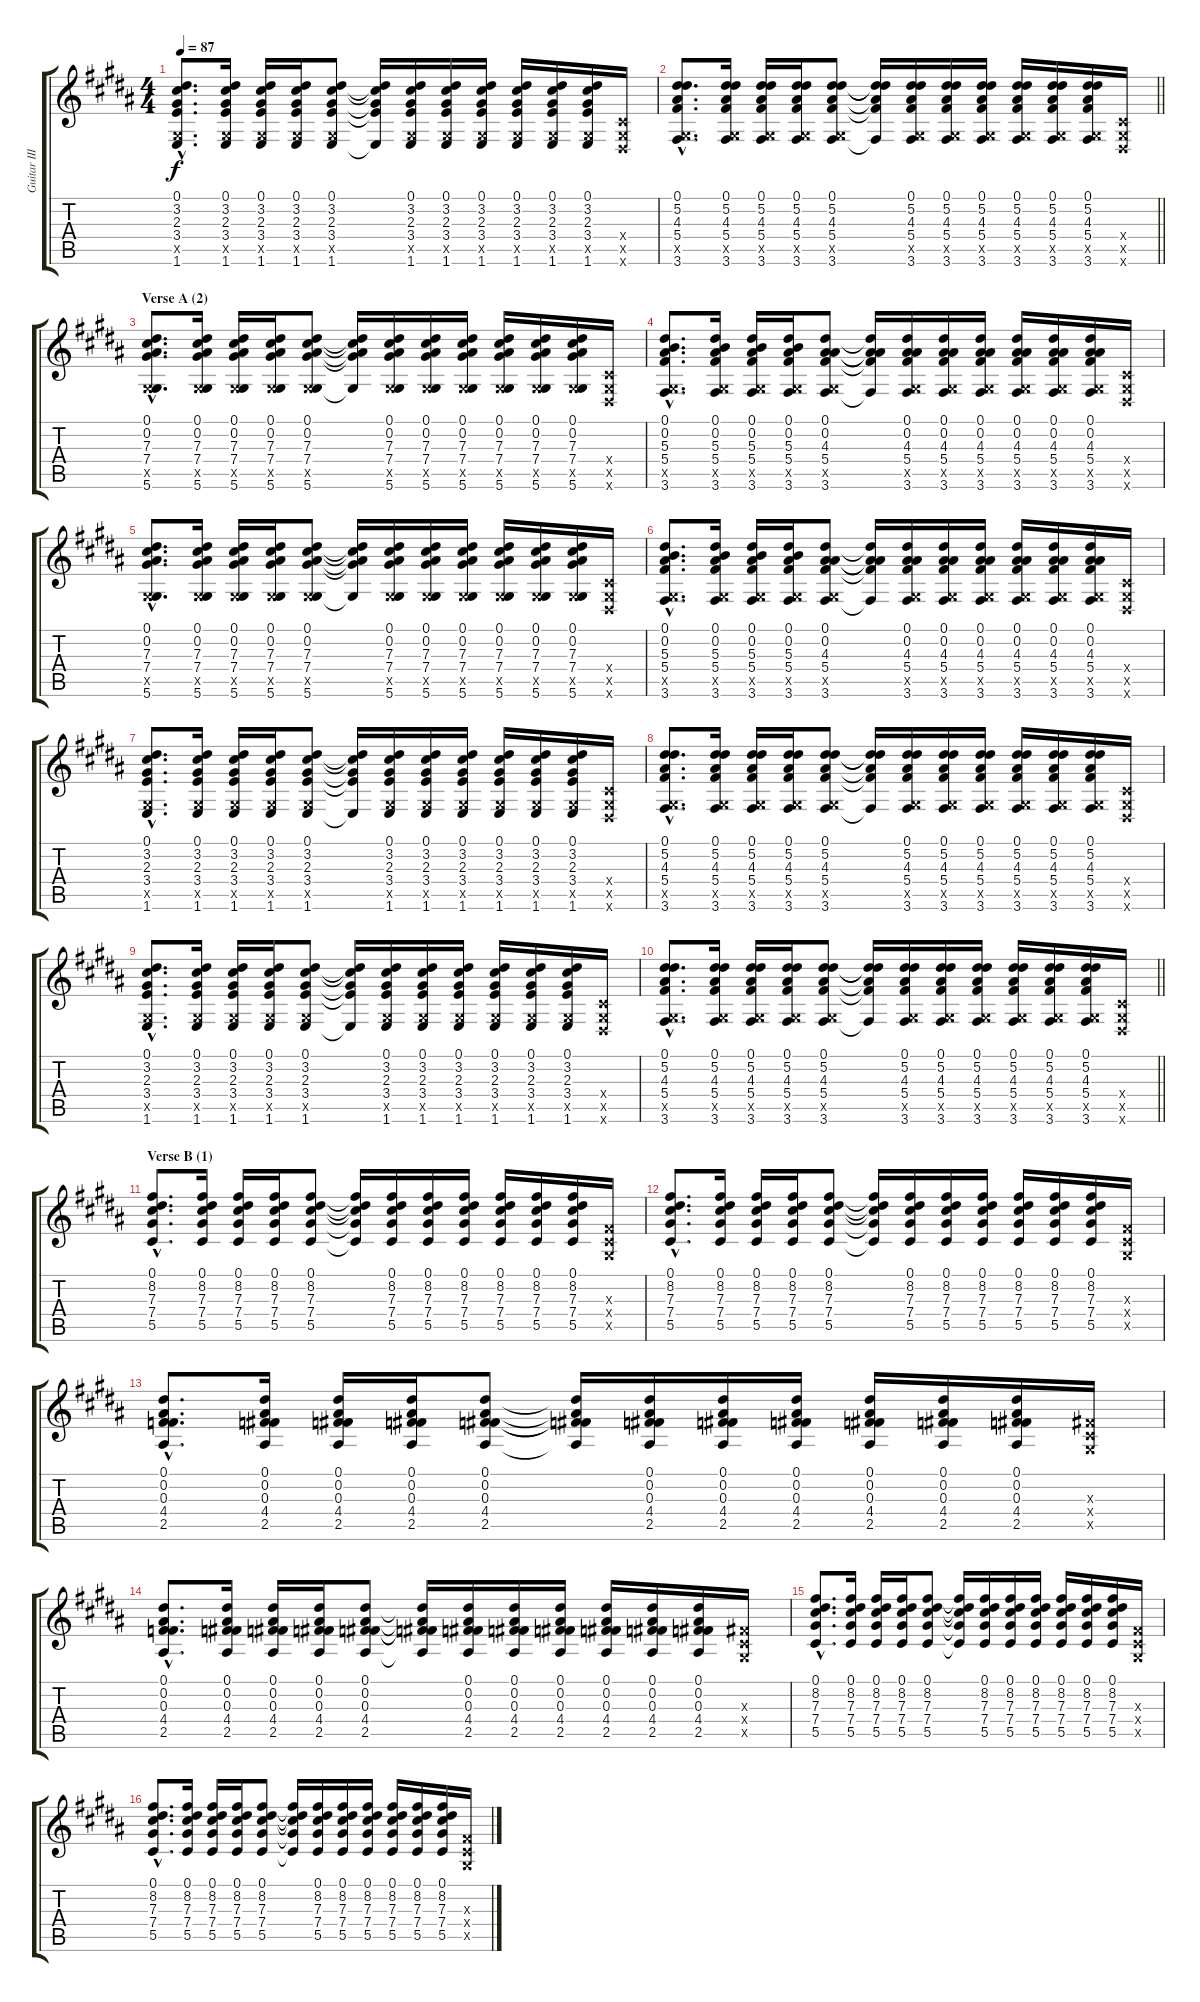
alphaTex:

\track ("Guitar III" "Guitar III") {instrument acousticguitarsteel}
\staff {score tabs}
\tuning (Eb4 Bb3 Gb3 Db3 Ab2 Eb2) {hide}
\ts (4 4)
\tempo 87
\clef g2
\ks b
(0.1{hac} 3.2{hac} 2.3{hac} 3.4{hac} 0.5{hac x} 1.6{hac}).8{d dy f} (0.1 3.2 2.3 3.4 0.5{x} 1.6).16 (0.1 3.2 2.3 3.4 0.5{x} 1.6).16 (0.1 3.2 2.3 3.4 0.5{x} 1.6).16 (0.1 3.2 2.3 3.4 0.5{x} 1.6).8 (0.1{t} 3.2{t} 2.3{t} 3.4{t} 1.6{t}).16 (0.1 3.2 2.3 3.4 0.5{x} 1.6).16 (0.1 3.2 2.3 3.4 0.5{x} 1.6).16 (0.1 3.2 2.3 3.4 0.5{x} 1.6).16 (0.1 3.2 2.3 3.4 0.5{x} 1.6).16 (0.1 3.2 2.3 3.4 0.5{x} 1.6).16 (0.1 3.2 2.3 3.4 0.5{x} 1.6).16 (0.4{x} 0.5{x} 0.6{x}).16 |
\barLineRight lightlight
(0.1{hac} 5.2{hac} 4.3{hac} 5.4{hac} 0.5{hac x} 3.6{hac}).8{d} (0.1 5.2 4.3 5.4 0.5{x} 3.6).16 (0.1 5.2 4.3 5.4 0.5{x} 3.6).16 (0.1 5.2 4.3 5.4 0.5{x} 3.6).16 (0.1 5.2 4.3 5.4 0.5{x} 3.6).8 (0.1{t} 5.2{t} 4.3{t} 5.4{t} 3.6{t}).16 (0.1 5.2 4.3 5.4 0.5{x} 3.6).16 (0.1 5.2 4.3 5.4 0.5{x} 3.6).16 (0.1 5.2 4.3 5.4 0.5{x} 3.6).16 (0.1 5.2 4.3 5.4 0.5{x} 3.6).16 (0.1 5.2 4.3 5.4 0.5{x} 3.6).16 (0.1 5.2 4.3 5.4 0.5{x} 3.6).16 (0.4{x} 0.5{x} 0.6{x}).16 |
\section ("" "Verse A (2)")
(0.1{hac} 0.2{hac} 7.3{hac} 7.4{hac} 0.5{hac x} 5.6{hac}).8{d} (0.1 0.2 7.3 7.4 0.5{x} 5.6).16 (0.1 0.2 7.3 7.4 0.5{x} 5.6).16 (0.1 0.2 7.3 7.4 0.5{x} 5.6).16 (0.1 0.2 7.3 7.4 0.5{x} 5.6).8 (0.1{t} 0.2{t} 7.3{t} 7.4{t} 5.6{t}).16 (0.1 0.2 7.3 7.4 0.5{x} 5.6).16 (0.1 0.2 7.3 7.4 0.5{x} 5.6).16 (0.1 0.2 7.3 7.4 0.5{x} 5.6).16 (0.1 0.2 7.3 7.4 0.5{x} 5.6).16 (0.1 0.2 7.3 7.4 0.5{x} 5.6).16 (0.1 0.2 7.3 7.4 0.5{x} 5.6).16 (0.4{x} 0.5{x} 0.6{x}).16 |
(0.1{hac} 0.2{hac} 5.3{hac} 5.4{hac} 0.5{hac x} 3.6{hac}).8{d} (0.1 0.2 5.3 5.4 0.5{x} 3.6).16 (0.1 0.2 5.3 5.4 0.5{x} 3.6).16 (0.1 0.2 5.3 5.4 0.5{x} 3.6).16 (0.1 0.2 4.3 5.4 0.5{x} 3.6).8 (0.1{t} 0.2{t} 4.3{t} 5.4{t} 3.6{t}).16 (0.1 0.2 4.3 5.4 0.5{x} 3.6).16 (0.1 0.2 4.3 5.4 0.5{x} 3.6).16 (0.1 0.2 4.3 5.4 0.5{x} 3.6).16 (0.1 0.2 4.3 5.4 0.5{x} 3.6).16 (0.1 0.2 4.3 5.4 0.5{x} 3.6).16 (0.1 0.2 4.3 5.4 0.5{x} 3.6).16 (0.4{x} 0.5{x} 0.6{x}).16 |
(0.1{hac} 0.2{hac} 7.3{hac} 7.4{hac} 0.5{hac x} 5.6{hac}).8{d} (0.1 0.2 7.3 7.4 0.5{x} 5.6).16 (0.1 0.2 7.3 7.4 0.5{x} 5.6).16 (0.1 0.2 7.3 7.4 0.5{x} 5.6).16 (0.1 0.2 7.3 7.4 0.5{x} 5.6).8 (0.1{t} 0.2{t} 7.3{t} 7.4{t} 5.6{t}).16 (0.1 0.2 7.3 7.4 0.5{x} 5.6).16 (0.1 0.2 7.3 7.4 0.5{x} 5.6).16 (0.1 0.2 7.3 7.4 0.5{x} 5.6).16 (0.1 0.2 7.3 7.4 0.5{x} 5.6).16 (0.1 0.2 7.3 7.4 0.5{x} 5.6).16 (0.1 0.2 7.3 7.4 0.5{x} 5.6).16 (0.4{x} 0.5{x} 0.6{x}).16 |
(0.1{hac} 0.2{hac} 5.3{hac} 5.4{hac} 0.5{hac x} 3.6{hac}).8{d} (0.1 0.2 5.3 5.4 0.5{x} 3.6).16 (0.1 0.2 5.3 5.4 0.5{x} 3.6).16 (0.1 0.2 5.3 5.4 0.5{x} 3.6).16 (0.1 0.2 4.3 5.4 0.5{x} 3.6).8 (0.1{t} 0.2{t} 4.3{t} 5.4{t} 3.6{t}).16 (0.1 0.2 4.3 5.4 0.5{x} 3.6).16 (0.1 0.2 4.3 5.4 0.5{x} 3.6).16 (0.1 0.2 4.3 5.4 0.5{x} 3.6).16 (0.1 0.2 4.3 5.4 0.5{x} 3.6).16 (0.1 0.2 4.3 5.4 0.5{x} 3.6).16 (0.1 0.2 4.3 5.4 0.5{x} 3.6).16 (0.4{x} 0.5{x} 0.6{x}).16 |
(0.1{hac} 3.2{hac} 2.3{hac} 3.4{hac} 0.5{hac x} 1.6{hac}).8{d} (0.1 3.2 2.3 3.4 0.5{x} 1.6).16 (0.1 3.2 2.3 3.4 0.5{x} 1.6).16 (0.1 3.2 2.3 3.4 0.5{x} 1.6).16 (0.1 3.2 2.3 3.4 0.5{x} 1.6).8 (0.1{t} 3.2{t} 2.3{t} 3.4{t} 1.6{t}).16 (0.1 3.2 2.3 3.4 0.5{x} 1.6).16 (0.1 3.2 2.3 3.4 0.5{x} 1.6).16 (0.1 3.2 2.3 3.4 0.5{x} 1.6).16 (0.1 3.2 2.3 3.4 0.5{x} 1.6).16 (0.1 3.2 2.3 3.4 0.5{x} 1.6).16 (0.1 3.2 2.3 3.4 0.5{x} 1.6).16 (0.4{x} 0.5{x} 0.6{x}).16 |
(0.1{hac} 5.2{hac} 4.3{hac} 5.4{hac} 0.5{hac x} 3.6{hac}).8{d} (0.1 5.2 4.3 5.4 0.5{x} 3.6).16 (0.1 5.2 4.3 5.4 0.5{x} 3.6).16 (0.1 5.2 4.3 5.4 0.5{x} 3.6).16 (0.1 5.2 4.3 5.4 0.5{x} 3.6).8 (0.1{t} 5.2{t} 4.3{t} 5.4{t} 3.6{t}).16 (0.1 5.2 4.3 5.4 0.5{x} 3.6).16 (0.1 5.2 4.3 5.4 0.5{x} 3.6).16 (0.1 5.2 4.3 5.4 0.5{x} 3.6).16 (0.1 5.2 4.3 5.4 0.5{x} 3.6).16 (0.1 5.2 4.3 5.4 0.5{x} 3.6).16 (0.1 5.2 4.3 5.4 0.5{x} 3.6).16 (0.4{x} 0.5{x} 0.6{x}).16 |
(0.1{hac} 3.2{hac} 2.3{hac} 3.4{hac} 0.5{hac x} 1.6{hac}).8{d} (0.1 3.2 2.3 3.4 0.5{x} 1.6).16 (0.1 3.2 2.3 3.4 0.5{x} 1.6).16 (0.1 3.2 2.3 3.4 0.5{x} 1.6).16 (0.1 3.2 2.3 3.4 0.5{x} 1.6).8 (0.1{t} 3.2{t} 2.3{t} 3.4{t} 1.6{t}).16 (0.1 3.2 2.3 3.4 0.5{x} 1.6).16 (0.1 3.2 2.3 3.4 0.5{x} 1.6).16 (0.1 3.2 2.3 3.4 0.5{x} 1.6).16 (0.1 3.2 2.3 3.4 0.5{x} 1.6).16 (0.1 3.2 2.3 3.4 0.5{x} 1.6).16 (0.1 3.2 2.3 3.4 0.5{x} 1.6).16 (0.4{x} 0.5{x} 0.6{x}).16 |
\barLineRight lightlight
(0.1{hac} 5.2{hac} 4.3{hac} 5.4{hac} 0.5{hac x} 3.6{hac}).8{d} (0.1 5.2 4.3 5.4 0.5{x} 3.6).16 (0.1 5.2 4.3 5.4 0.5{x} 3.6).16 (0.1 5.2 4.3 5.4 0.5{x} 3.6).16 (0.1 5.2 4.3 5.4 0.5{x} 3.6).8 (0.1{t} 5.2{t} 4.3{t} 5.4{t} 3.6{t}).16 (0.1 5.2 4.3 5.4 0.5{x} 3.6).16 (0.1 5.2 4.3 5.4 0.5{x} 3.6).16 (0.1 5.2 4.3 5.4 0.5{x} 3.6).16 (0.1 5.2 4.3 5.4 0.5{x} 3.6).16 (0.1 5.2 4.3 5.4 0.5{x} 3.6).16 (0.1 5.2 4.3 5.4 0.5{x} 3.6).16 (0.4{x} 0.5{x} 0.6{x}).16 |
\section ("" "Verse B (1)")
(0.1{hac} 8.2{hac} 7.3{hac} 7.4{hac} 5.5{hac}).8{d} (0.1 8.2 7.3 7.4 5.5).16 (0.1 8.2 7.3 7.4 5.5).16 (0.1 8.2 7.3 7.4 5.5).16 (0.1 8.2 7.3 7.4 5.5).8 (0.1{t} 8.2{t} 7.3{t} 7.4{t} 5.5{t}).16 (0.1 8.2 7.3 7.4 5.5).16 (0.1 8.2 7.3 7.4 5.5).16 (0.1 8.2 7.3 7.4 5.5).16 (0.1 8.2 7.3 7.4 5.5).16 (0.1 8.2 7.3 7.4 5.5).16 (0.1 8.2 7.3 7.4 5.5).16 (0.3{x} 0.4{x} 0.5{x}).16 |
(0.1{hac} 8.2{hac} 7.3{hac} 7.4{hac} 5.5{hac}).8{d} (0.1 8.2 7.3 7.4 5.5).16 (0.1 8.2 7.3 7.4 5.5).16 (0.1 8.2 7.3 7.4 5.5).16 (0.1 8.2 7.3 7.4 5.5).8 (0.1{t} 8.2{t} 7.3{t} 7.4{t} 5.5{t}).16 (0.1 8.2 7.3 7.4 5.5).16 (0.1 8.2 7.3 7.4 5.5).16 (0.1 8.2 7.3 7.4 5.5).16 (0.1 8.2 7.3 7.4 5.5).16 (0.1 8.2 7.3 7.4 5.5).16 (0.1 8.2 7.3 7.4 5.5).16 (0.3{x} 0.4{x} 0.5{x}).16 |
(0.1{hac} 0.2{hac} 0.3{hac} 4.4{hac} 2.5{hac}).8{d} (0.1 0.2 0.3 4.4 2.5).16 (0.1 0.2 0.3 4.4 2.5).16 (0.1 0.2 0.3 4.4 2.5).16 (0.1 0.2 0.3 4.4 2.5).8 (0.1{t} 0.2{t} 0.3{t} 4.4{t} 2.5{t}).16 (0.1 0.2 0.3 4.4 2.5).16 (0.1 0.2 0.3 4.4 2.5).16 (0.1 0.2 0.3 4.4 2.5).16 (0.1 0.2 0.3 4.4 2.5).16 (0.1 0.2 0.3 4.4 2.5).16 (0.1 0.2 0.3 4.4 2.5).16 (0.3{x} 0.4{x} 0.5{x}).16 |
(0.1{hac} 0.2{hac} 0.3{hac} 4.4{hac} 2.5{hac}).8{d} (0.1 0.2 0.3 4.4 2.5).16 (0.1 0.2 0.3 4.4 2.5).16 (0.1 0.2 0.3 4.4 2.5).16 (0.1 0.2 0.3 4.4 2.5).8 (0.1{t} 0.2{t} 0.3{t} 4.4{t} 2.5{t}).16 (0.1 0.2 0.3 4.4 2.5).16 (0.1 0.2 0.3 4.4 2.5).16 (0.1 0.2 0.3 4.4 2.5).16 (0.1 0.2 0.3 4.4 2.5).16 (0.1 0.2 0.3 4.4 2.5).16 (0.1 0.2 0.3 4.4 2.5).16 (0.3{x} 0.4{x} 0.5{x}).16 |
(0.1{hac} 8.2{hac} 7.3{hac} 7.4{hac} 5.5{hac}).8{d} (0.1 8.2 7.3 7.4 5.5).16 (0.1 8.2 7.3 7.4 5.5).16 (0.1 8.2 7.3 7.4 5.5).16 (0.1 8.2 7.3 7.4 5.5).8 (0.1{t} 8.2{t} 7.3{t} 7.4{t} 5.5{t}).16 (0.1 8.2 7.3 7.4 5.5).16 (0.1 8.2 7.3 7.4 5.5).16 (0.1 8.2 7.3 7.4 5.5).16 (0.1 8.2 7.3 7.4 5.5).16 (0.1 8.2 7.3 7.4 5.5).16 (0.1 8.2 7.3 7.4 5.5).16 (0.3{x} 0.4{x} 0.5{x}).16 |
(0.1{hac} 8.2{hac} 7.3{hac} 7.4{hac} 5.5{hac}).8{d} (0.1 8.2 7.3 7.4 5.5).16 (0.1 8.2 7.3 7.4 5.5).16 (0.1 8.2 7.3 7.4 5.5).16 (0.1 8.2 7.3 7.4 5.5).8 (0.1{t} 8.2{t} 7.3{t} 7.4{t} 5.5{t}).16 (0.1 8.2 7.3 7.4 5.5).16 (0.1 8.2 7.3 7.4 5.5).16 (0.1 8.2 7.3 7.4 5.5).16 (0.1 8.2 7.3 7.4 5.5).16 (0.1 8.2 7.3 7.4 5.5).16 (0.1 8.2 7.3 7.4 5.5).16 (0.3{x} 0.4{x} 0.5{x}).16
